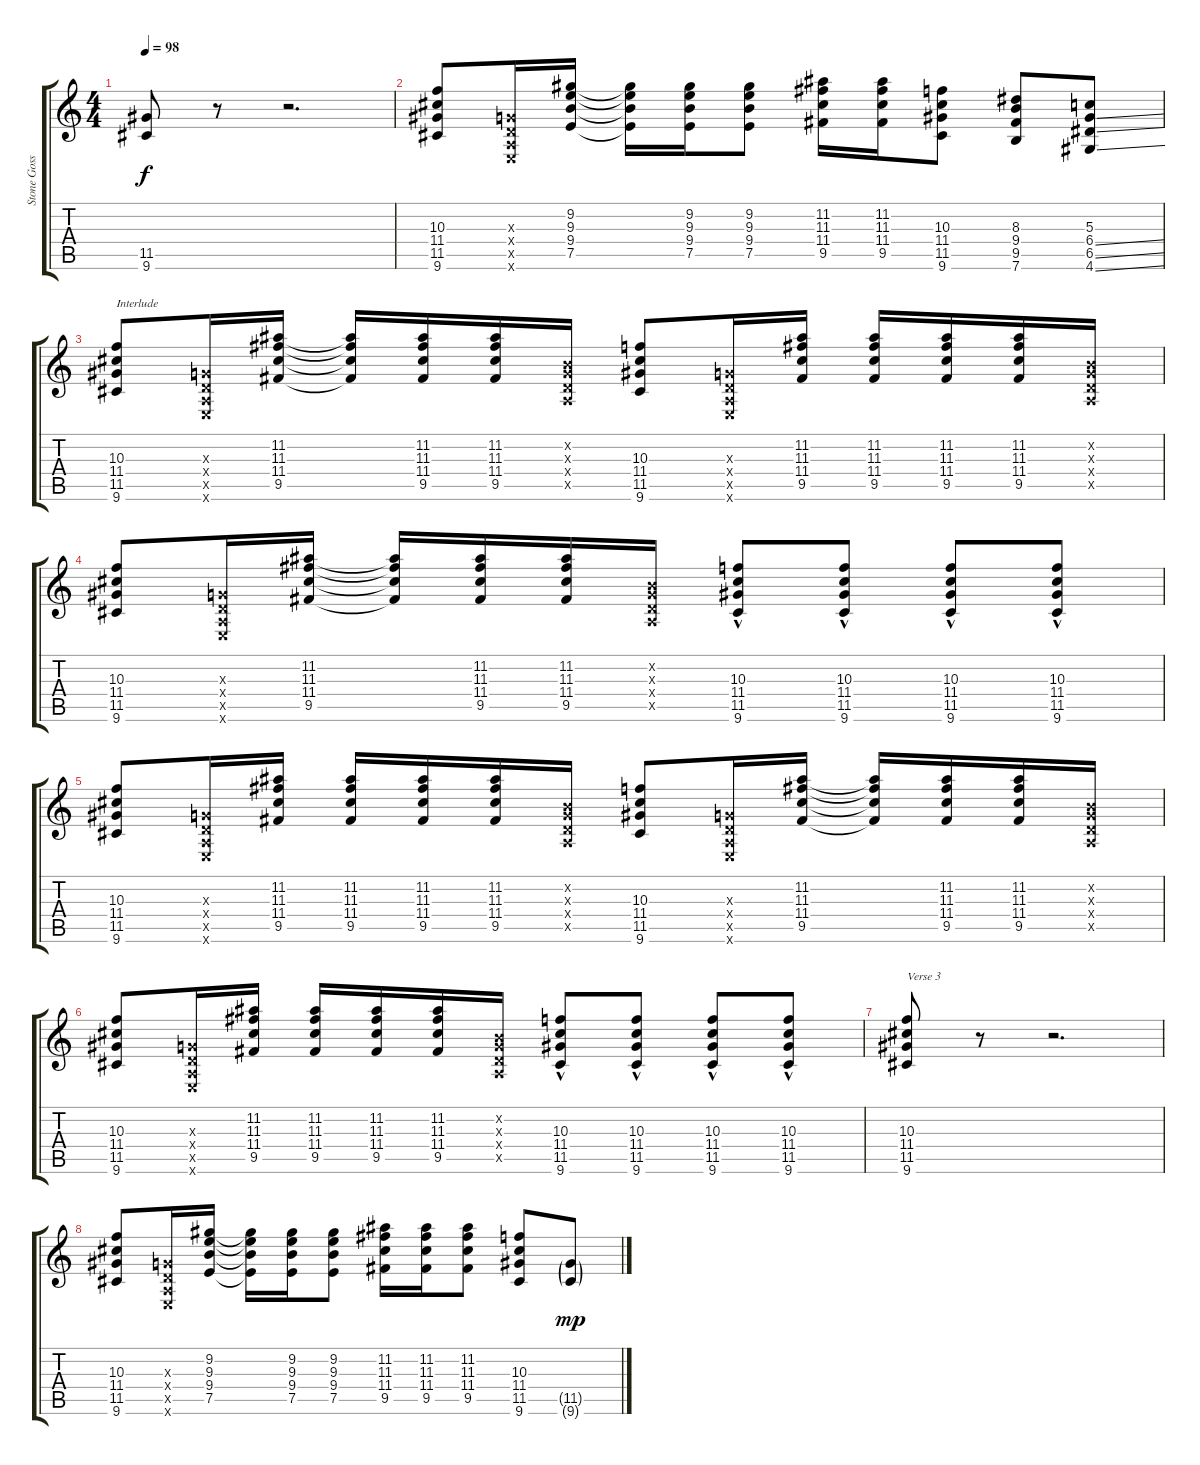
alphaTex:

\track ("Stone Gossard" "Stone Goss") {instrument distortionguitar}
\staff {score tabs}
\tuning (E4 B3 G3 D3 A2 E2) {hide}
\ts (4 4)
\tempo 98
\clef g2
\ks c
(11.5 9.6).8{dy f} r.8 r.2{d} |
(10.3 11.4 11.5 9.6).8 (0.3{x} 0.4{x} 0.5{x} 0.6{x}).16 (9.2 9.3 9.4 7.5).16 (9.2{t} 9.3{t} 9.4{t} 7.5{t}).16 (9.2 9.3 9.4 7.5).16 (9.2 9.3 9.4 7.5).8 (11.2 11.3 11.4 9.5).16 (11.2 11.3 11.4 9.5).16 (10.3 11.4 11.5 9.6).8 (8.3 9.4 9.5 7.6).8 (5.3 6.4{ss} 6.5{ss} 4.6{ss}).8 |
(10.3 11.4 11.5 9.6).8{txt "Interlude"} (0.3{x} 0.4{x} 0.5{x} 0.6{x}).16 (11.2 11.3 11.4 9.5).16 (11.2{t} 11.3{t} 11.4{t} 9.5{t}).16 (11.2 11.3 11.4 9.5).16 (11.2 11.3 11.4 9.5).16 (0.2{x} 0.3{x} 0.4{x} 0.5{x}).16 (10.3 11.4 11.5 9.6).8 (0.3{x} 0.4{x} 0.5{x} 0.6{x}).16 (11.2 11.3 11.4 9.5).16 (11.2 11.3 11.4 9.5).16 (11.2 11.3 11.4 9.5).16 (11.2 11.3 11.4 9.5).16 (0.2{x} 0.3{x} 0.4{x} 0.5{x}).16 |
(10.3 11.4 11.5 9.6).8 (0.3{x} 0.4{x} 0.5{x} 0.6{x}).16 (11.2 11.3 11.4 9.5).16 (11.2{t} 11.3{t} 11.4{t} 9.5{t}).16 (11.2 11.3 11.4 9.5).16 (11.2 11.3 11.4 9.5).16 (0.2{x} 0.3{x} 0.4{x} 0.5{x}).16 (10.3 11.4 11.5{hac} 9.6).8 (10.3 11.4 11.5{hac} 9.6).8 (10.3 11.4 11.5{hac} 9.6).8 (10.3 11.4 11.5{hac} 9.6).8 |
(10.3 11.4 11.5 9.6).8 (0.3{x} 0.4{x} 0.5{x} 0.6{x}).16 (11.2 11.3 11.4 9.5).16 (11.2 11.3 11.4 9.5).16 (11.2 11.3 11.4 9.5).16 (11.2 11.3 11.4 9.5).16 (0.2{x} 0.3{x} 0.4{x} 0.5{x}).16 (10.3 11.4 11.5 9.6).8 (0.3{x} 0.4{x} 0.5{x} 0.6{x}).16 (11.2 11.3 11.4 9.5).16 (11.2{t} 11.3{t} 11.4{t} 9.5{t}).16 (11.2 11.3 11.4 9.5).16 (11.2 11.3 11.4 9.5).16 (0.2{x} 0.3{x} 0.4{x} 0.5{x}).16 |
(10.3 11.4 11.5 9.6).8 (0.3{x} 0.4{x} 0.5{x} 0.6{x}).16 (11.2 11.3 11.4 9.5).16 (11.2 11.3 11.4 9.5).16 (11.2 11.3 11.4 9.5).16 (11.2 11.3 11.4 9.5).16 (0.2{x} 0.3{x} 0.4{x} 0.5{x}).16 (10.3 11.4 11.5{hac} 9.6).8 (10.3 11.4 11.5{hac} 9.6).8 (10.3 11.4 11.5{hac} 9.6).8 (10.3 11.4 11.5{hac} 9.6).8 |
(10.3 11.4 11.5 9.6).8{txt "Verse 3"} r.8 r.2{d} |
(10.3 11.4 11.5 9.6).8 (0.3{x} 0.4{x} 0.5{x} 0.6{x}).16 (9.2 9.3 9.4 7.5).16 (9.2{t} 9.3{t} 9.4{t} 7.5{t}).16 (9.2 9.3 9.4 7.5).16 (9.2 9.3 9.4 7.5).8 (11.2 11.3 11.4 9.5).16 (11.2 11.3 11.4 9.5).16 (11.2 11.3 11.4 9.5).8 (10.3 11.4 11.5 9.6).8 (11.5{ss g} 9.6{ss g}).8{dy mp}
